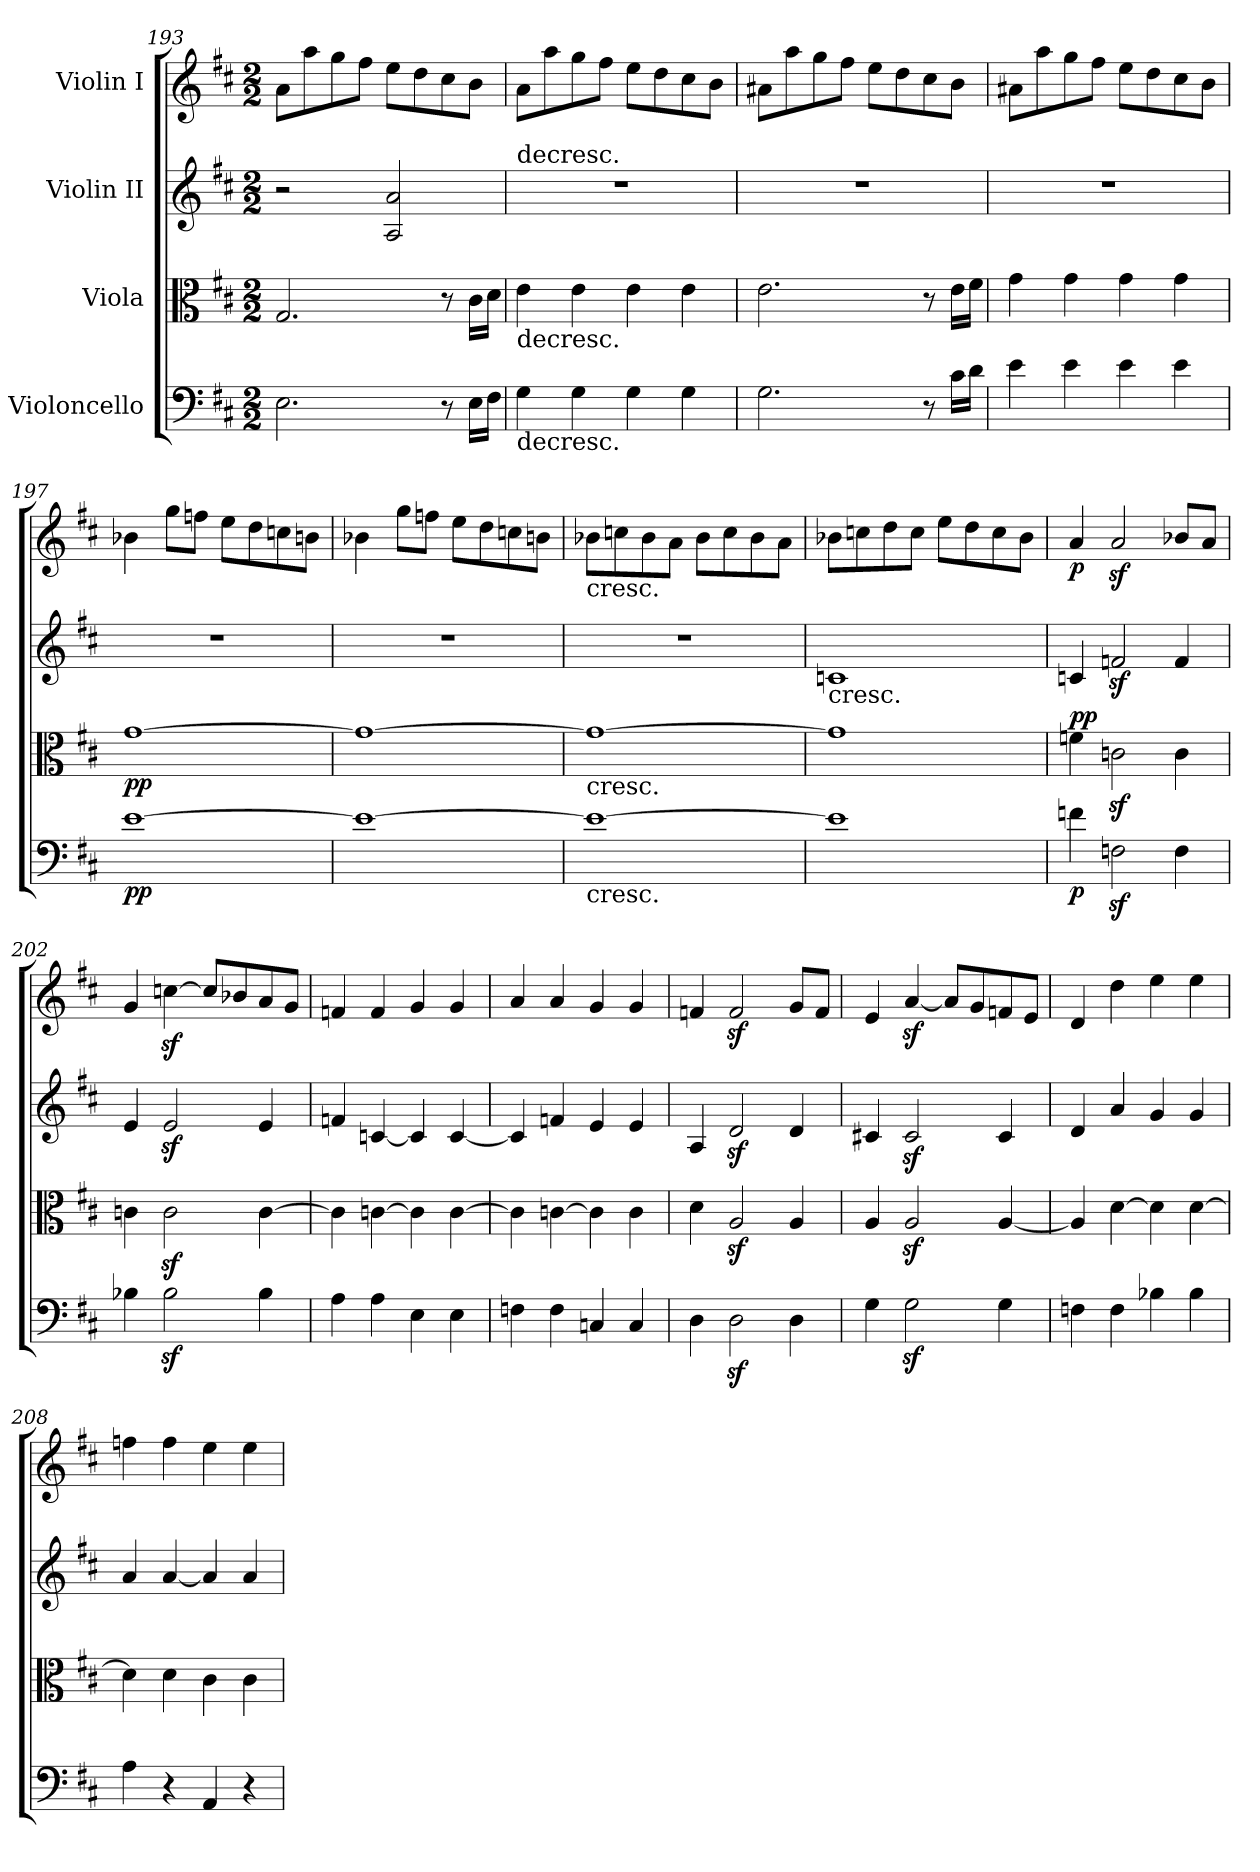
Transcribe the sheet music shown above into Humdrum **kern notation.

**kern	**dynam	**kern	**dynam	**kern	**kern	**dynam
*part4	*part4	*part3	*part3	*part2	*part1	*part1
*staff4	*staff4	*staff3	*staff3	*staff2	*staff1	*staff1
*I"Violoncello	*	*I"Viola	*	*I"Violin II	*I"Violin I	*
!!LO:PB:g=z
*clefF4	*	*clefC3	*	*clefG2	*clefG2	*
*k[f#c#]	*	*k[f#c#]	*	*k[f#c#]	*k[f#c#]	*
*M2/2	*	*M2/2	*	*M2/2	*M2/2	*
=193	=193	=193	=193	=193	=193	=193
2.E\	.	2.G/	.	2r	8a\L	.
.	.	.	.	.	8aa\	.
.	.	.	.	.	8gg\	.
.	.	.	.	.	8ff#\J	.
.	.	.	.	2A/ 2a/	8ee\L	.
.	.	.	.	.	8dd\	.
8r	.	8r	.	.	8cc#\	.
16E\LL	.	16c#\LL	.	.	8b\J	.
16F#\JJ	.	16d\JJ	.	.	.	.
=194	=194	=194	=194	=194	=194	=194
!	!	!	!	!LO:TX:a:t=decresc.	!	!
!	!	!LO:TX:b:t=decresc.	!	!	!	!
!LO:TX:b:t=decresc.	!	!	!	!	!	!
4G\	.	4e\	.	1r	8a\L	.
.	.	.	.	.	8aa\	.
4G\	.	4e\	.	.	8gg\	.
.	.	.	.	.	8ff#\J	.
4G\	.	4e\	.	.	8ee\L	.
.	.	.	.	.	8dd\	.
4G\	.	4e\	.	.	8cc#\	.
.	.	.	.	.	8b\J	.
=195	=195	=195	=195	=195	=195	=195
2.G\	.	2.e\	.	1r	8a#X\L	.
.	.	.	.	.	8aa\	.
.	.	.	.	.	8gg\	.
.	.	.	.	.	8ff#\J	.
.	.	.	.	.	8ee\L	.
.	.	.	.	.	8dd\	.
8r	.	8r	.	.	8cc#\	.
16c#\LL	.	16e\LL	.	.	8b\J	.
16d\JJ	.	16f#\JJ	.	.	.	.
=196	=196	=196	=196	=196	=196	=196
4e\	.	4g\	.	1r	8a#X\L	.
.	.	.	.	.	8aa\	.
4e\	.	4g\	.	.	8gg\	.
.	.	.	.	.	8ff#\J	.
4e\	.	4g\	.	.	8ee\L	.
.	.	.	.	.	8dd\	.
4e\	.	4g\	.	.	8cc#\	.
.	.	.	.	.	8b\J	.
!!LO:LB:g=z
=197	=197	=197	=197	=197	=197	=197
!	!LO:DY:b	!	!LO:DY:b	!	!	!
[1e	pp	[1g	pp	1r	4b-X\	.
.	.	.	.	.	8gg\L	.
.	.	.	.	.	8ffn\J	.
.	.	.	.	.	8ee\L	.
.	.	.	.	.	8dd\	.
.	.	.	.	.	8ccn\	.
.	.	.	.	.	8bn\J	.
=198	=198	=198	=198	=198	=198	=198
1e_	.	1g_	.	1r	4b-X\	.
.	.	.	.	.	8gg\L	.
.	.	.	.	.	8ffn\J	.
.	.	.	.	.	8ee\L	.
.	.	.	.	.	8dd\	.
.	.	.	.	.	8ccn\	.
.	.	.	.	.	8bn\J	.
=199	=199	=199	=199	=199	=199	=199
!	!	!	!	!	!LO:TX:b:t=cresc.	!
!	!	!LO:TX:b:t=cresc.	!	!	!	!
!LO:TX:b:t=cresc.	!	!	!	!	!	!
1e_	.	1g_	.	1r	8b-X\L	.
.	.	.	.	.	8ccn\	.
.	.	.	.	.	8b-\	.
.	.	.	.	.	8a\J	.
.	.	.	.	.	8b-\L	.
.	.	.	.	.	8cc\	.
.	.	.	.	.	8b-\	.
.	.	.	.	.	8a\J	.
!!LO:PB:g=z
=200	=200	=200	=200	=200	=200	=200
!	!	!	!	!LO:TX:b:t=cresc.	!	!
1e]	.	1g]	.	1cn	8b-X\L	.
.	.	.	.	.	8ccn\	.
.	.	.	.	.	8dd\	.
.	.	.	.	.	8cc\J	.
.	.	.	.	.	8ee\L	.
.	.	.	.	.	8dd\	.
.	.	.	.	.	8cc\	.
.	.	.	.	.	8b-\J	.
=201	=201	=201	=201	=201	=201	=201
!	!LO:DY:b	!	!LO:DY:b	!	!	!
!	!	!	!LO:DY:n=1:a	!	!	!LO:DY:b
4fn\	p	4fn\	p p	4cn/	4a/	p
2Fnz<\	.	2cnz<\	.	2fnz</	2az</	.
4F\	.	4c\	.	4f/	8b-X/L	.
.	.	.	.	.	8a/J	.
=202	=202	=202	=202	=202	=202	=202
4B-X\	.	4cn\	.	4e/	4g/	.
2B-z<\	.	2cz<\	.	2ez</	[4ccnz<\	.
.	.	.	.	.	8cc/L]	.
.	.	.	.	.	8b-X/	.
4B-\	.	[4c\	.	4e/	8a/	.
.	.	.	.	.	8g/J	.
=203	=203	=203	=203	=203	=203	=203
4A\	.	4c\]	.	4fn/	4fn/	.
4A\	.	[4cn\	.	[4cn/	4f/	.
4E\	.	4c\]	.	4c/]	4g/	.
4E\	.	[4c\	.	[4c/	4g/	.
!!LO:PB:g=z
=204	=204	=204	=204	=204	=204	=204
4Fn\	.	4c\]	.	4c/]	4a/	.
4F\	.	[4cn\	.	4fn/	4a/	.
4Cn/	.	4c\]	.	4e/	4g/	.
4C/	.	4c\	.	4e/	4g/	.
=205	=205	=205	=205	=205	=205	=205
4D\	.	4d\	.	4A/	4fn/	.
2Dz<\	.	2Az</	.	2dz</	2fz</	.
4D\	.	4A/	.	4d/	8g/L	.
.	.	.	.	.	8f/J	.
=206	=206	=206	=206	=206	=206	=206
4G\	.	4A/	.	4c#X/	4e/	.
2Gz<\	.	2Az</	.	2c#z</	[4az</	.
.	.	.	.	.	8a/L]	.
.	.	.	.	.	8g/	.
4G\	.	[4A/	.	4c#/	8fn/	.
.	.	.	.	.	8e/J	.
=207	=207	=207	=207	=207	=207	=207
4Fn\	.	4A/]	.	4d/	4d/	.
4F\	.	[4d\	.	4a/	4dd\	.
4B-X\	.	4d\]	.	4g/	4ee\	.
4B-\	.	[4d\	.	4g/	4ee\	.
=208	=208	=208	=208	=208	=208	=208
4A\	.	4d\]	.	4a/	4ffn\	.
4r	.	4d\	.	[4a/	4ff\	.
4AA/	.	4c#\	.	4a/]	4ee\	.
4r	.	4c#\	.	4a/	4ee\	.
=	=	=	=	=	=	=
*-	*-	*-	*-	*-	*-	*-
